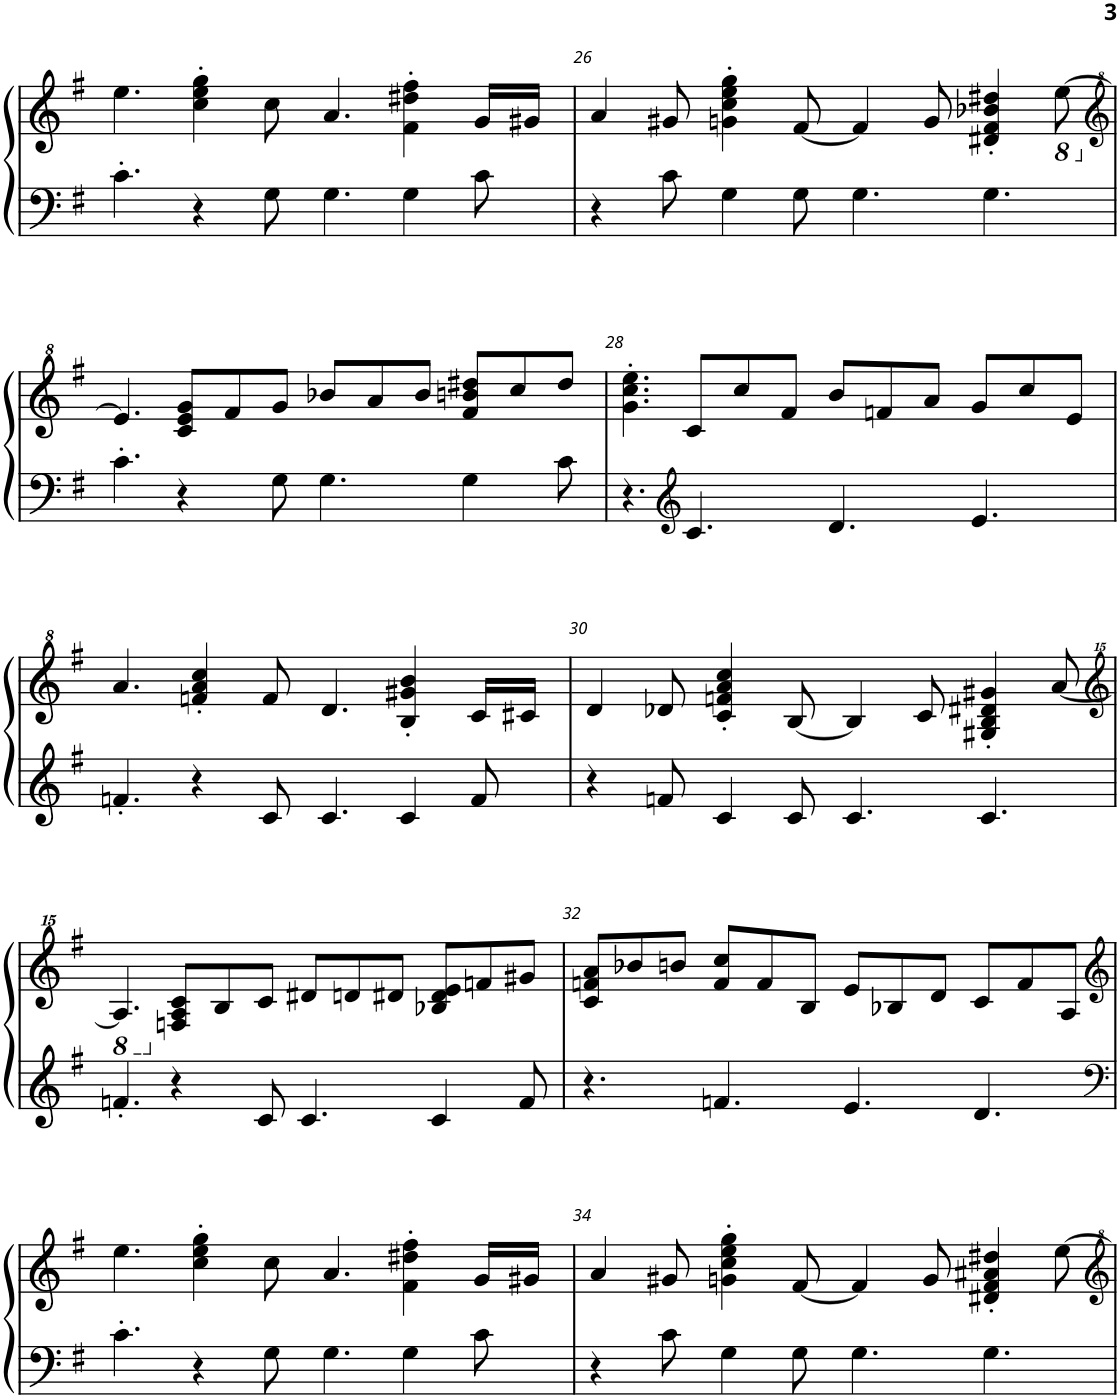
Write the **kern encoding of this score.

**kern	**kern
*part2	*part1
*staff2	*staff1
*I"Piano 2	*I"Piano, Right
*I'Pno	*I'Pno
!!LO:PB:g=z
*clefF4	*clefG2
*k[f#]	*k[f#]
*M12/8	*M12/8
=25	=25
4.c'\	4.ee\
4r	4cc\' 4ee\' 4gg\'
8G\	8cc\
4.G\	4.a/
4G\	4f#\' 4dd#X\' 4ff#\'
8c\	16g/LL
.	16g#X/JJ
=26	=26
4r	4a/
8c\	8g#X/
4G\	4gn\' 4cc\' 4ee\' 4gg\'
8G\	[8f#/
4.G\	4f#/]
.	8g/
4.G\	4d#X/' 4f#/' 4b-X/' 4dd#X/'
*	*8ba
.	[8e\
!!LO:LB:g=z
=27	=27
*	*clefG^2
*	*X8ba
4.c'\	4.ee/]
4r	8cc/ 8ee/ 8gg/L
.	8ff#/
8G\	8gg/J
4.G\	8bb-X/L
.	8aa/
.	8bb-/J
4G\	8ff#/ 8bbn/ 8ddd#X/L
.	8ccc/
8c\	8ddd#/J
=28	=28
4.r	4.gg\' 4.ccc\' 4.eee\'
*clefG2	*
4.c/	8cc/L
.	8ccc/
.	8ff#/J
4.d/	8bb/L
.	8ffn/
.	8aa/J
4.e/	8gg/L
.	8ccc/
.	8ee/J
!!LO:LB:g=z
=29	=29
4.fn'/	4.aa/
4r	4ffn/' 4aa/' 4ccc/'
8c/	8ff/
4.c/	4.dd/
4c/	4b/' 4gg#X/' 4bb/'
8f/	16cc/LL
.	16cc#X/JJ
=30	=30
4r	4dd/
8fn/	8dd-X/
4c/	4cc/' 4ffn/' 4aa/' 4ccc/'
8c/	[8b/
4.c/	4b/]
.	8cc/
4.c/	4g#X/' 4b/' 4dd#X/' 4gg#X/'
.	[8aa/
!!LO:LB:g=z
=31	=31
*	*clefG^^2
*	*8ba
4.fn'/	4.a/]
*	*X8ba
4r	8ffn/ 8aa/ 8ccc/L
.	8bb/
8c/	8ccc/J
4.c/	8ddd#X/L
.	8dddn/
.	8ddd#X/J
4c/	8bb-X/ 8ddd#/ 8eee/L
.	8fffn/
8f/	8ggg#X/J
=32	=32
4.r	8ccc/ 8fffn/ 8aaa/L
.	8bbb-X/
.	8bbbn/J
4.fn/	8fff/ 8cccc/L
.	8fff/
.	8bb/J
4.e/	8eee/L
.	8bb-X/
.	8ddd/J
4.d/	8ccc/L
.	8fff/
.	8aa/J
!!LO:LB:g=z
=33	=33
*clefF4	*clefG2
4.c'\	4.ee\
4r	4cc\' 4ee\' 4gg\'
8G\	8cc\
4.G\	4.a/
4G\	4f#\' 4dd#X\' 4ff#\'
8c\	16g/LL
.	16g#X/JJ
=34	=34
4r	4a/
8c\	8g#X/
4G\	4gn\' 4cc\' 4ee\' 4gg\'
8G\	[8f#/
4.G\	4f#/]
.	8g/
4.G\	4d#X/' 4f#/' 4a#X/' 4dd#X/'
.	[8ee\
=	=
*-	*-
